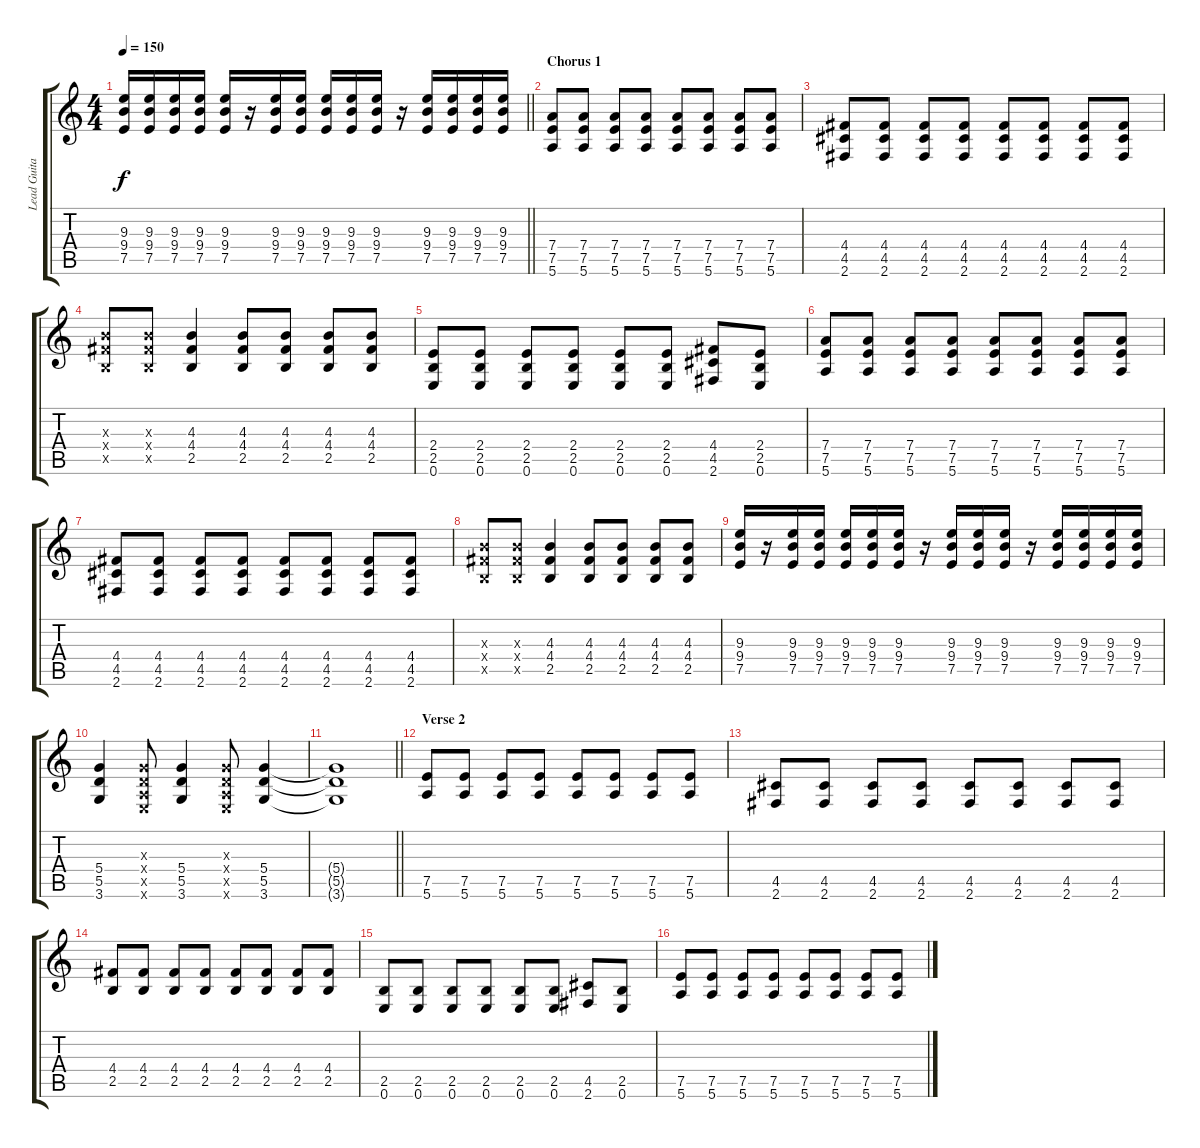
\track ("Lead Guitar" "Lead Guita") {instrument distortionguitar}
\staff {score tabs}
\tuning (E4 B3 G3 D3 A2 E2) {hide}
\ts (4 4)
\tempo 150
\clef g2
\barLineRight lightlight
\ks c
(9.3 9.4 7.5).16{dy f} (9.3 9.4 7.5).16 (9.3 9.4 7.5).16 (9.3 9.4 7.5).16 (9.3 9.4 7.5).16 r.16 (9.3 9.4 7.5).16 (9.3 9.4 7.5).16 (9.3 9.4 7.5).16 (9.3 9.4 7.5).16 (9.3 9.4 7.5).16 r.16 (9.3 9.4 7.5).16 (9.3 9.4 7.5).16 (9.3 9.4 7.5).16 (9.3 9.4 7.5).16 |
\section ("" "Chorus 1")
(7.4 7.5 5.6).8 (7.4 7.5 5.6).8 (7.4 7.5 5.6).8 (7.4 7.5 5.6).8 (7.4 7.5 5.6).8 (7.4 7.5 5.6).8 (7.4 7.5 5.6).8 (7.4 7.5 5.6).8 |
(4.4 4.5 2.6).8 (4.4 4.5 2.6).8 (4.4 4.5 2.6).8 (4.4 4.5 2.6).8 (4.4 4.5 2.6).8 (4.4 4.5 2.6).8 (4.4 4.5 2.6).8 (4.4 4.5 2.6).8 |
(4.3{x} 4.4{x} 2.5{x}).8 (4.3{x} 4.4{x} 2.5{x}).8 (4.3 4.4 2.5).4 (4.3 4.4 2.5).8 (4.3 4.4 2.5).8 (4.3 4.4 2.5).8 (4.3 4.4 2.5).8 |
(2.4 2.5 0.6).8 (2.4 2.5 0.6).8 (2.4 2.5 0.6).8 (2.4 2.5 0.6).8 (2.4 2.5 0.6).8 (2.4 2.5 0.6).8 (4.4 4.5 2.6).8 (2.4 2.5 0.6).8 |
(7.4 7.5 5.6).8 (7.4 7.5 5.6).8 (7.4 7.5 5.6).8 (7.4 7.5 5.6).8 (7.4 7.5 5.6).8 (7.4 7.5 5.6).8 (7.4 7.5 5.6).8 (7.4 7.5 5.6).8 |
(4.4 4.5 2.6).8 (4.4 4.5 2.6).8 (4.4 4.5 2.6).8 (4.4 4.5 2.6).8 (4.4 4.5 2.6).8 (4.4 4.5 2.6).8 (4.4 4.5 2.6).8 (4.4 4.5 2.6).8 |
(4.3{x} 4.4{x} 2.5{x}).8 (4.3{x} 4.4{x} 2.5{x}).8 (4.3 4.4 2.5).4 (4.3 4.4 2.5).8 (4.3 4.4 2.5).8 (4.3 4.4 2.5).8 (4.3 4.4 2.5).8 |
(9.3 9.4 7.5).16 r.16 (9.3 9.4 7.5).16 (9.3 9.4 7.5).16 (9.3 9.4 7.5).16 (9.3 9.4 7.5).16 (9.3 9.4 7.5).16 r.16 (9.3 9.4 7.5).16 (9.3 9.4 7.5).16 (9.3 9.4 7.5).16 r.16 (9.3 9.4 7.5).16 (9.3 9.4 7.5).16 (9.3 9.4 7.5).16 (9.3 9.4 7.5).16 |
(5.4 5.5 3.6).4 (0.3{x} 0.4{x} 0.5{x} 0.6{x}).8 (5.4 5.5 3.6).4 (0.3{x} 0.4{x} 0.5{x} 0.6{x}).8 (5.4 5.5 3.6).4 |
\barLineRight lightlight
(5.4{t} 5.5{t} 3.6{t}).1 |
\section ("" "Verse 2")
(7.5 5.6).8 (7.5 5.6).8 (7.5 5.6).8 (7.5 5.6).8 (7.5 5.6).8 (7.5 5.6).8 (7.5 5.6).8 (7.5 5.6).8 |
(4.5 2.6).8 (4.5 2.6).8 (4.5 2.6).8 (4.5 2.6).8 (4.5 2.6).8 (4.5 2.6).8 (4.5 2.6).8 (4.5 2.6).8 |
(4.4 2.5).8 (4.4 2.5).8 (4.4 2.5).8 (4.4 2.5).8 (4.4 2.5).8 (4.4 2.5).8 (4.4 2.5).8 (4.4 2.5).8 |
(2.5 0.6).8 (2.5 0.6).8 (2.5 0.6).8 (2.5 0.6).8 (2.5 0.6).8 (2.5 0.6).8 (4.5 2.6).8 (2.5 0.6).8 |
(7.5 5.6).8 (7.5 5.6).8 (7.5 5.6).8 (7.5 5.6).8 (7.5 5.6).8 (7.5 5.6).8 (7.5 5.6).8 (7.5 5.6).8
